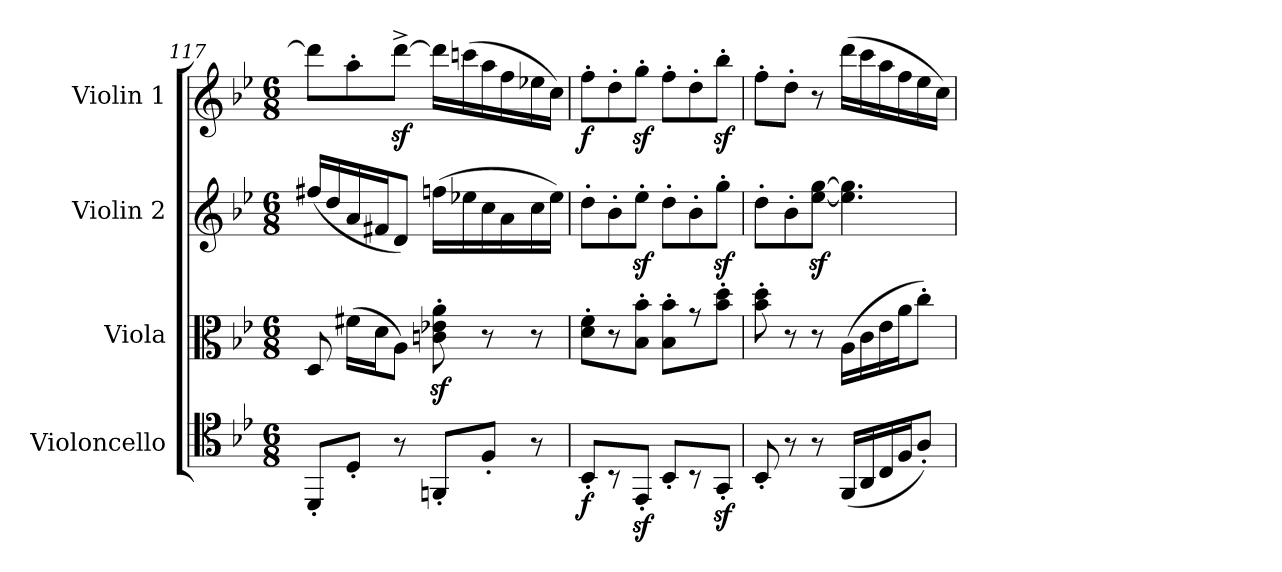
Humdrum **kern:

**kern	**dynam	**kern	**kern	**kern	**dynam
*part4	*part4	*part3	*part2	*part1	*part1
*staff4	*staff4	*staff3	*staff2	*staff1	*staff1
*I"Violoncello	*	*I"Viola	*I"Violin 2	*I"Violin 1	*
*I'Vc	*	*I'Vla	*I'Vln	*I'Vln	*
*clefC4	*	*clefC3	*clefG2	*clefG2	*
*k[b-e-]	*	*k[b-e-]	*k[b-e-]	*k[b-e-]	*
*M6/8	*	*M6/8	*M6/8	*M6/8	*
=117	=117	=117	=117	=117	=117
8DD'/L	.	8D/	(16ff#X/LL	8ddd\L]	.
.	.	.	16dd/	.	.
8D'/J	.	(16f#X\LL	16a/	8aa'\	.
.	.	16d\J	16f#X/J	.	.
8r	.	8A\J)	8d/J)	[8dddz<^\J	.
8FFn'/L	.	8cn\z<' 8e-X\z<' 8a\z<'	(16ffn\LL	16ddd\LL]	.
.	.	.	16ee-X\	(16cccn\	.
8F'/J	.	8r	16cc\	16aa\	.
.	.	.	16a\	16ff\	.
8r	.	8r	16cc\	16ee-X\	.
.	.	.	16ee-\JJ)	16cc\JJ)	.
=118	=118	=118	=118	=118	=118
!	!LO:DY:b	!	!	!	!LO:DY:b
8BB-'/L	f	8d\' 8f\'L	8dd'\L	8ff'\L	f
8r	.	8r	8b-'\	8dd'\	.
8EE-z<'/J	.	8B-\' 8b-\'J	8ee-z<'\J	8ggz<'\J	.
8BB-'/L	.	8B-\' 8b-\'L	8dd'\L	8ff'\L	.
8r	.	8r	8b-'\	8dd'\	.
8GGz<'/J	.	8b-\' 8dd\'J	8ggz<'\J	8bb-z<'\J	.
!!LO:LB:g=z
=119	=119	=119	=119	=119	=119
8BB-'/	.	8b-\' 8dd\'	8dd'\L	8ff'\L	.
8r	.	8r	8b-'\	8dd'\J	.
8r	.	8r	[8ee-\z< [8gg\z<J	8r	.
(16FF/LL	.	(16A\LL	4.ee-\] 4.gg\]	(16ddd\LL	.
16AA/	.	16c\	.	16ccc\	.
16C/	.	16e-\	.	16aa\	.
16F/J	.	16a\J	.	16ff\	.
8A'/J)	.	8cc'\J)	.	16ee-\	.
.	.	.	.	16cc\JJ)	.
=	=	=	=	=	=
*-	*-	*-	*-	*-	*-
